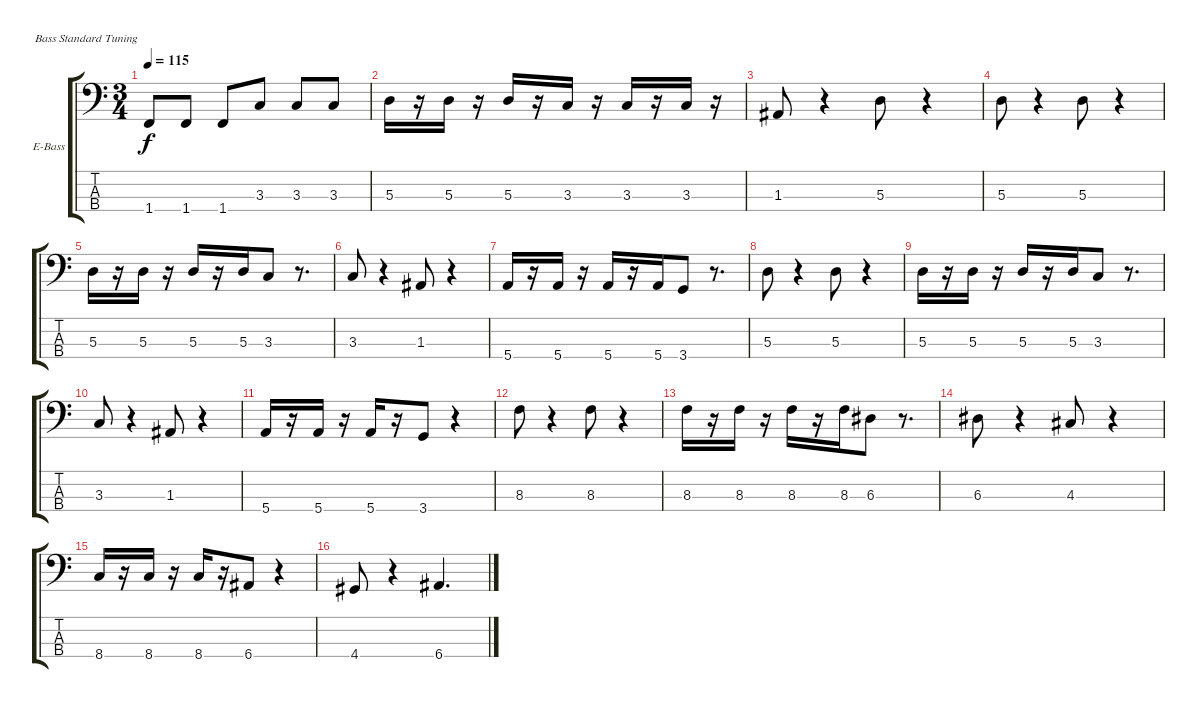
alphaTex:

\bracketExtendMode groupsimilarinstruments
\firstSystemTrackNameOrientation horizontal
\otherSystemsTrackNameOrientation horizontal
\track ("Bass" "E-Bass") {instrument electricbassfinger}
\staff {score tabs}
\tuning (G2 D2 A1 E1)
\ts (3 4)
\tempo 115
\clef f4
\ks c
1.4.8{dy f} 1.4.8 1.4.8 3.3.8 3.3.8 3.3.8 |
5.3.16 r.16 5.3.16 r.16 5.3.16 r.16 3.3.16 r.16 3.3.16 r.16 3.3.16 r.16 |
1.3.8 r.4 5.3.8 r.4 |
5.3.8 r.4 5.3.8 r.4 |
5.3.16 r.16 5.3.16 r.16 5.3.16 r.16 5.3.16 3.3.8 r.8{d} |
3.3.8 r.4 1.3.8 r.4 |
5.4.16 r.16 5.4.16 r.16 5.4.16 r.16 5.4.16 3.4.8 r.8{d} |
5.3.8 r.4 5.3.8 r.4 |
5.3.16 r.16 5.3.16 r.16 5.3.16 r.16 5.3.16 3.3.8 r.8{d} |
3.3.8 r.4 1.3.8 r.4 |
5.4.16 r.16 5.4.16 r.16 5.4.16 r.16 3.4.8 r.4 |
8.3.8 r.4 8.3.8 r.4 |
8.3.16 r.16 8.3.16 r.16 8.3.16 r.16 8.3.16 6.3.8 r.8{d} |
6.3.8 r.4 4.3.8 r.4 |
8.4.16 r.16 8.4.16 r.16 8.4.16 r.16 6.4.8 r.4 |
4.4.8 r.4 6.4.4{d}
